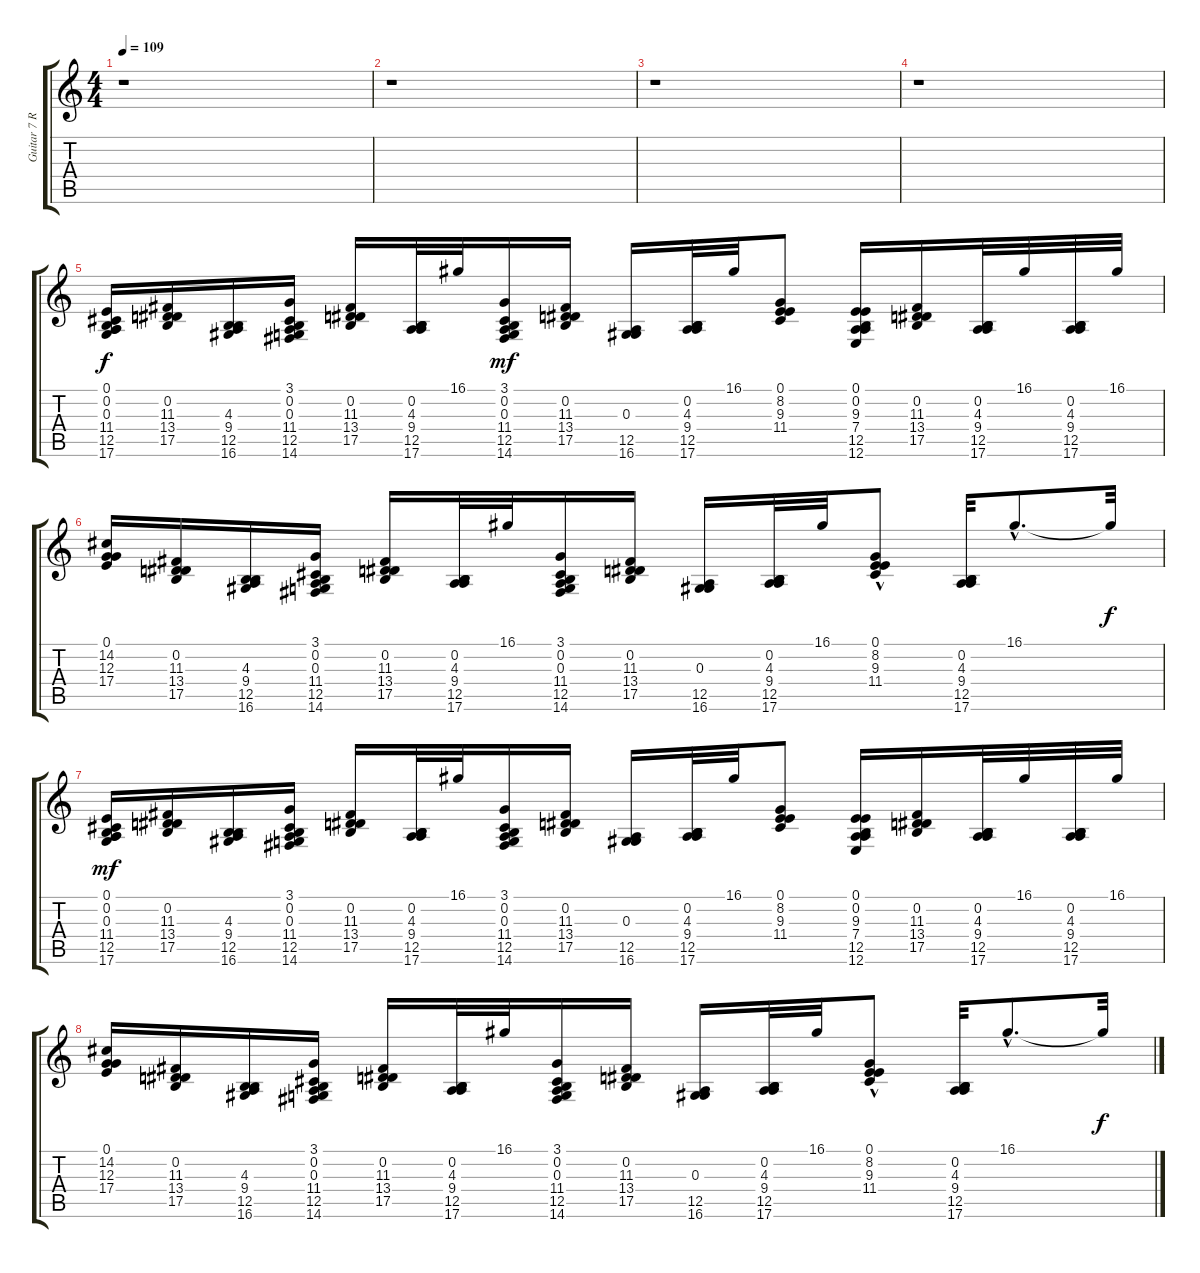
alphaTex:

\track ("Guitar 7 Riff*" "Guitar 7 R") {instrument lead5charang}
\staff {score tabs}
\tuning (E4 B3 G3 D3 A2 E2) {hide}
\ts (4 4)
\tempo 109
\clef g2
\ks c
r.1{dy f} |
r.1 |
r.1 |
r.1 |
(0.1 0.2 0.3 11.4 12.5 17.6).16 (0.2 11.3 13.4 17.5).16 (4.3 9.4 12.5 16.6).16 (3.1 0.2 0.3 11.4 12.5 14.6).16 (0.2 11.3 13.4 17.5).16 (0.2 4.3 9.4 12.5 17.6).32 16.1.32 (3.1 0.2 0.3 11.4 12.5 14.6).16{dy mf} (0.2 11.3 13.4 17.5).16 (0.3 12.5 16.6).16 (0.2 4.3 9.4 12.5 17.6).32 16.1.32 (0.1 8.2 9.3 11.4).8 (0.1 0.2 9.3 7.4 12.5 12.6).16 (0.2 11.3 13.4 17.5).16 (0.2 4.3 9.4 12.5 17.6).32 16.1.32 (0.2 4.3 9.4 12.5 17.6).32 16.1.32 |
(0.1 14.2 12.3 17.4).16 (0.2 11.3 13.4 17.5).16 (4.3 9.4 12.5 16.6).16 (3.1 0.2 0.3 11.4 12.5 14.6).16 (0.2 11.3 13.4 17.5).16 (0.2 4.3 9.4 12.5 17.6).32 16.1.32 (3.1 0.2 0.3 11.4 12.5 14.6).16 (0.2 11.3 13.4 17.5).16 (0.3 12.5 16.6).16 (0.2 4.3 9.4 12.5 17.6).32 16.1.32 (0.1{hac} 8.2{hac} 9.3{hac} 11.4{hac}).8 (0.2 4.3 9.4 12.5 17.6).32 16.1{hac}.8{d} 16.1{t}.32{dy f} |
(0.1 0.2 0.3 11.4 12.5 17.6).16{dy mf} (0.2 11.3 13.4 17.5).16 (4.3 9.4 12.5 16.6).16 (3.1 0.2 0.3 11.4 12.5 14.6).16 (0.2 11.3 13.4 17.5).16 (0.2 4.3 9.4 12.5 17.6).32 16.1.32 (3.1 0.2 0.3 11.4 12.5 14.6).16 (0.2 11.3 13.4 17.5).16 (0.3 12.5 16.6).16 (0.2 4.3 9.4 12.5 17.6).32 16.1.32 (0.1 8.2 9.3 11.4).8 (0.1 0.2 9.3 7.4 12.5 12.6).16 (0.2 11.3 13.4 17.5).16 (0.2 4.3 9.4 12.5 17.6).32 16.1.32 (0.2 4.3 9.4 12.5 17.6).32 16.1.32 |
(0.1 14.2 12.3 17.4).16 (0.2 11.3 13.4 17.5).16 (4.3 9.4 12.5 16.6).16 (3.1 0.2 0.3 11.4 12.5 14.6).16 (0.2 11.3 13.4 17.5).16 (0.2 4.3 9.4 12.5 17.6).32 16.1.32 (3.1 0.2 0.3 11.4 12.5 14.6).16 (0.2 11.3 13.4 17.5).16 (0.3 12.5 16.6).16 (0.2 4.3 9.4 12.5 17.6).32 16.1.32 (0.1{hac} 8.2{hac} 9.3{hac} 11.4{hac}).8 (0.2 4.3 9.4 12.5 17.6).32 16.1{hac}.8{d} 16.1{t}.32{dy f}
